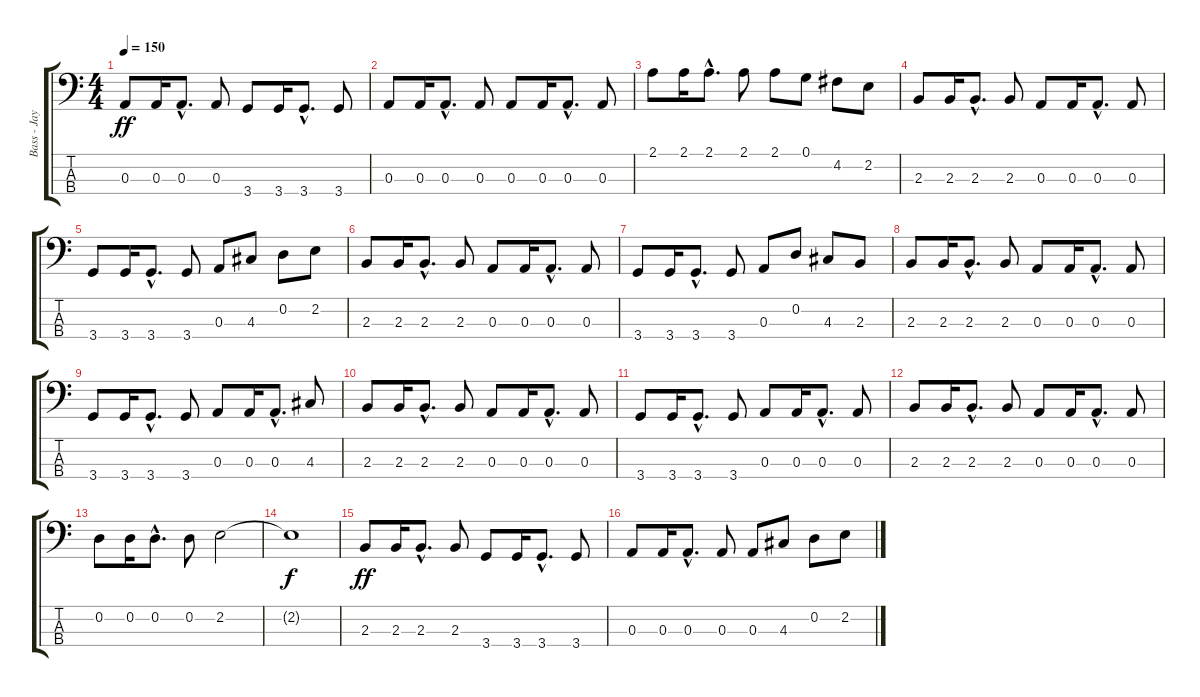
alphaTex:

\track ("Bass - Jay Bentley" "Bass - Jay") {instrument electricbasspick}
\staff {score tabs}
\tuning (G2 D2 A1 E1) {hide}
\ts (4 4)
\tempo 150
\clef f4
\ks c
0.3.8{dy ff} 0.3.16 0.3{hac}.8{d} 0.3.8 3.4.8 3.4.16 3.4{hac}.8{d} 3.4.8 |
0.3.8 0.3.16 0.3{hac}.8{d} 0.3.8 0.3.8 0.3.16 0.3{hac}.8{d} 0.3.8 |
2.1.8 2.1.16 2.1{hac}.8{d} 2.1.8 2.1.8 0.1.8 4.2.8 2.2.8 |
2.3.8 2.3.16 2.3{hac}.8{d} 2.3.8 0.3.8 0.3.16 0.3{hac}.8{d} 0.3.8 |
3.4.8 3.4.16 3.4{hac}.8{d} 3.4.8 0.3.8 4.3.8 0.2.8 2.2.8 |
2.3.8 2.3.16 2.3{hac}.8{d} 2.3.8 0.3.8 0.3.16 0.3{hac}.8{d} 0.3.8 |
3.4.8 3.4.16 3.4{hac}.8{d} 3.4.8 0.3.8 0.2.8 4.3.8 2.3.8 |
2.3.8 2.3.16 2.3{hac}.8{d} 2.3.8 0.3.8 0.3.16 0.3{hac}.8{d} 0.3.8 |
3.4.8 3.4.16 3.4{hac}.8{d} 3.4.8 0.3.8 0.3.16 0.3{hac}.8{d} 4.3.8 |
2.3.8 2.3.16 2.3{hac}.8{d} 2.3.8 0.3.8 0.3.16 0.3{hac}.8{d} 0.3.8 |
3.4.8 3.4.16 3.4{hac}.8{d} 3.4.8 0.3.8 0.3.16 0.3{hac}.8{d} 0.3.8 |
2.3.8 2.3.16 2.3{hac}.8{d} 2.3.8 0.3.8 0.3.16 0.3{hac}.8{d} 0.3.8 |
0.2.8 0.2.16 0.2{hac}.8{d} 0.2.8 2.2.2 |
2.2{t}.1{dy f} |
2.3.8{dy ff} 2.3.16 2.3{hac}.8{d} 2.3.8 3.4.8 3.4.16 3.4{hac}.8{d} 3.4.8 |
0.3.8 0.3.16 0.3{hac}.8{d} 0.3.8 0.3.8 4.3.8 0.2.8 2.2.8
